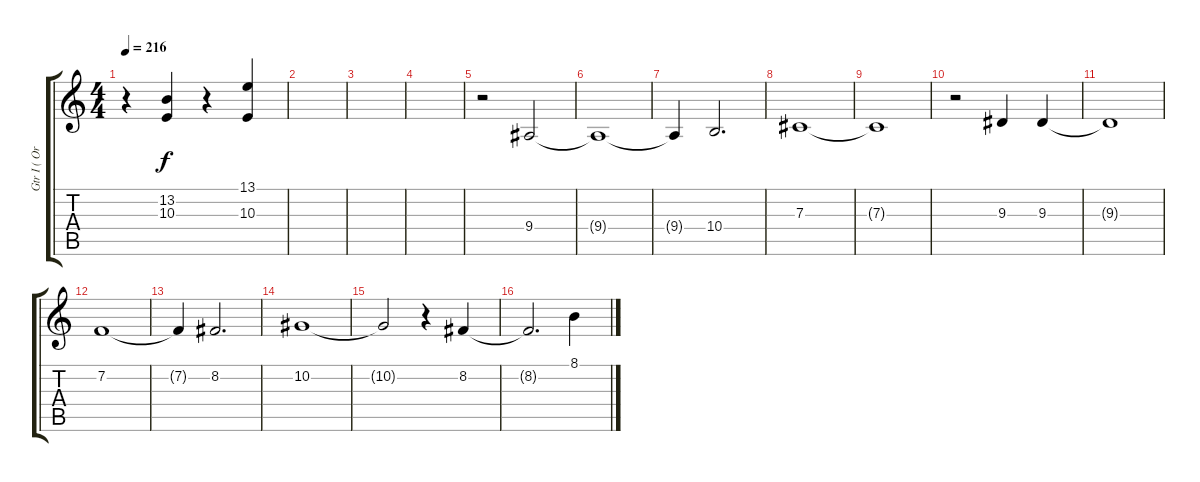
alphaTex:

\track ("Gtr I ( Orchestre )" "Gtr I ( Or") {instrument stringensemble1}
\staff {score tabs}
\tuning (Eb4 Bb3 Gb3 Db3 Ab2 Eb2) {hide}
\ts (4 4)
\tempo 216
\clef g2
\ks c
r.4{dy f} (13.2 10.3).4 r.4 (13.1 10.3).4 |
|
|
|
r.2 9.4.2 |
9.4{t}.1 |
9.4{t}.4 10.4.2{d} |
7.3.1 |
7.3{t}.1 |
r.2 9.3.4 9.3.4 |
9.3{t}.1 |
7.2.1 |
7.2{t}.4 8.2.2{d} |
10.2.1 |
10.2{t}.2 r.4 8.2.4 |
8.2{t}.2{d} 8.1.4
